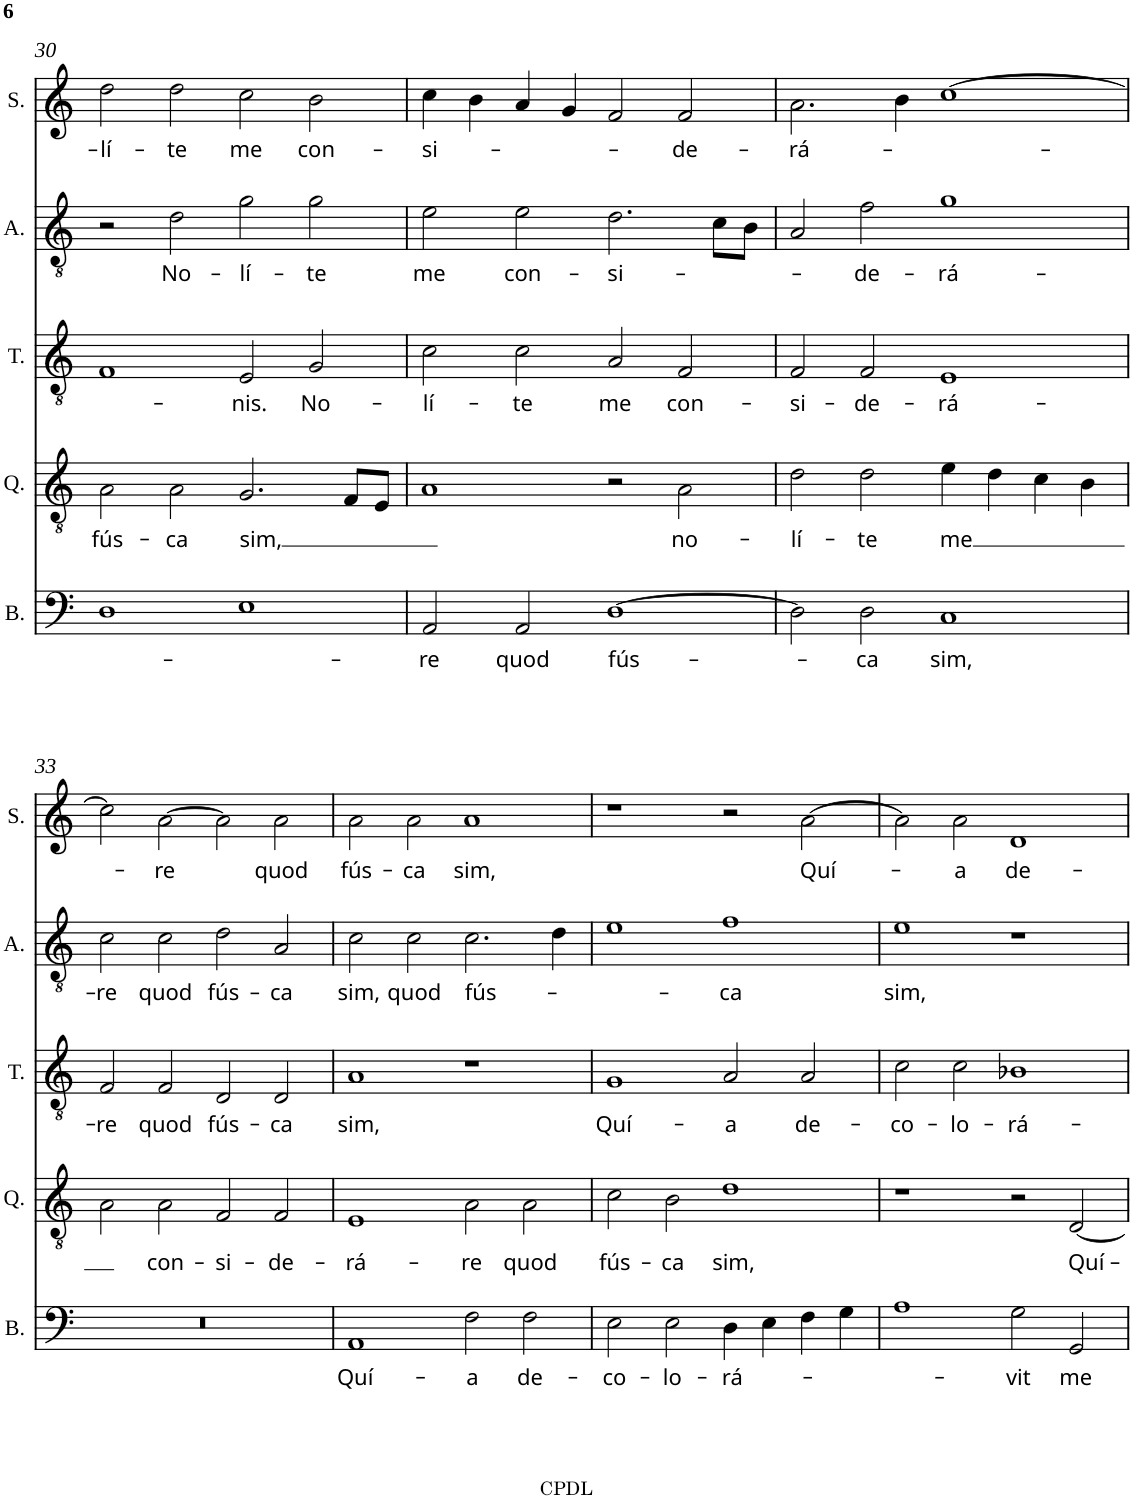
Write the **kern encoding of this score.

**kern	**text	**kern	**text	**kern	**text	**kern	**text	**kern	**text
*part5	*part5	*part4	*part4	*part3	*part3	*part2	*part2	*part1	*part1
*staff5	*staff5	*staff4	*staff4	*staff3	*staff3	*staff2	*staff2	*staff1	*staff1
*I"Bassus	*	*I"Quintus	*	*I"Tenor	*	*I"Altus	*	*I"Superius	*
*I'B.	*	*I'Q.	*	*I'T.	*	*I'A.	*	*I'S.	*
!!LO:PB:g=z
*clefF4	*	*clefGv2	*	*clefGv2	*	*clefGv2	*	*clefG2	*
*	*	*Trd8c14	*	*	*	*Trd1c2	*	*	*
*k[]	*	*k[]	*	*k[]	*	*k[]	*	*k[]	*
*M4/2	*	*M4/2	*	*M4/2	*	*M4/2	*	*M4/2	*
=30	=30	=30	=30	=30	=30	=30	=30	=30	=30
!	!	!	!LO:LY:b	!	!	!	!	!	!LO:LY:b
1D	.	2A\	fús-	1F	.	2r	.	2dd\	-lí-
!	!	!	!LO:LY:b	!	!	!	!LO:LY:b	!	!LO:LY:b
.	.	2A\	-ca	.	.	2d\	No-	2dd\	-te
!	!	!	!LO:LY:b	!	!LO:LY:b	!	!LO:LY:b	!	!LO:LY:b
1E	.	2.G/	sim,	2E/	-nis.	2g\	-lí-	2cc\	me
!	!	!	!	!	!LO:LY:b	!	!LO:LY:b	!	!LO:LY:b
.	.	.	.	2G/	No-	2g\	-te	2b\	con-
.	.	8F/L	.	.	.	.	.	.	.
.	.	8E/J	.	.	.	.	.	.	.
=31	=31	=31	=31	=31	=31	=31	=31	=31	=31
!	!LO:LY:b	!	!	!	!LO:LY:b	!	!LO:LY:b	!	!LO:LY:b
2AA/	-re	1A	.	2c\	-lí-	2e\	me	4cc\	-si-
.	.	.	.	.	.	.	.	4b\	.
!	!LO:LY:b	!	!	!	!LO:LY:b	!	!LO:LY:b	!	!
2AA/	quod	.	.	2c\	-te	2e\	con-	4a/	.
.	.	.	.	.	.	.	.	4g/	.
!	!LO:LY:b	!	!	!	!LO:LY:b	!	!LO:LY:b	!	!
[1D	fús-	2r	.	2A/	me	2.d\	-si-	2f/	.
!	!	!	!LO:LY:b	!	!LO:LY:b	!	!	!	!LO:LY:b
.	.	2A\	no-	2F/	con-	.	.	2f/	-de-
.	.	.	.	.	.	8c\L	.	.	.
.	.	.	.	.	.	8B\J	.	.	.
=32	=32	=32	=32	=32	=32	=32	=32	=32	=32
!	!	!	!LO:LY:b	!	!LO:LY:b	!	!	!	!LO:LY:b
2D\]	.	2d\	-lí-	2F/	-si-	2A/	.	2.a\	-rá-
!	!LO:LY:b	!	!LO:LY:b	!	!LO:LY:b	!	!LO:LY:b	!	!
2D\	-ca	2d\	-te	2F/	-de-	2f\	-de-	.	.
.	.	.	.	.	.	.	.	4b\	.
!	!LO:LY:b	!	!LO:LY:b	!	!LO:LY:b	!	!LO:LY:b	!	!
1C	sim,	4e\	me	1E	-rá-	1g	-rá-	[1cc	.
.	.	4d\	.	.	.	.	.	.	.
.	.	4c\	.	.	.	.	.	.	.
.	.	4B\	.	.	.	.	.	.	.
!!LO:LB:g=z
=33	=33	=33	=33	=33	=33	=33	=33	=33	=33
!	!	!	!	!	!LO:LY:b	!	!LO:LY:b	!	!
0r	.	2A\	.	2F/	-re	2c\	-re	2cc\]	.
!	!	!	!LO:LY:b	!	!LO:LY:b	!	!LO:LY:b	!	!LO:LY:b
.	.	2A\	con-	2F/	quod	2c\	quod	[2a\	-re
!	!	!	!LO:LY:b	!	!LO:LY:b	!	!LO:LY:b	!	!
.	.	2F/	-si-	2D/	fús-	2d\	fús-	2a\]	.
!	!	!	!LO:LY:b	!	!LO:LY:b	!	!LO:LY:b	!	!LO:LY:b
.	.	2F/	-de-	2D/	-ca	2A/	-ca	2a\	quod
=34	=34	=34	=34	=34	=34	=34	=34	=34	=34
!	!LO:LY:b	!	!LO:LY:b	!	!LO:LY:b	!	!LO:LY:b	!	!LO:LY:b
1AA	Quí-	1E	-rá-	1A	sim,	2c\	sim,	2a\	fús-
!	!	!	!	!	!	!	!LO:LY:b	!	!LO:LY:b
.	.	.	.	.	.	2c\	quod	2a\	-ca
!	!LO:LY:b	!	!LO:LY:b	!	!	!	!LO:LY:b	!	!LO:LY:b
2F\	-a	2A\	-re	1r	.	2.c\	fús-	1a	sim,
!	!LO:LY:b	!	!LO:LY:b	!	!	!	!	!	!
2F\	de-	2A\	quod	.	.	.	.	.	.
.	.	.	.	.	.	4d\	.	.	.
=35	=35	=35	=35	=35	=35	=35	=35	=35	=35
!	!LO:LY:b	!	!LO:LY:b	!	!LO:LY:b	!	!	!	!
2E\	-co-	2c\	fús-	1G	Quí-	1e	.	1r	.
!	!LO:LY:b	!	!LO:LY:b	!	!	!	!	!	!
2E\	-lo-	2B\	-ca	.	.	.	.	.	.
!	!LO:LY:b	!	!LO:LY:b	!	!LO:LY:b	!	!LO:LY:b	!	!
4D\	-rá-	1d	sim,	2A/	-a	1f	-ca	2r	.
4E\	.	.	.	.	.	.	.	.	.
!	!	!	!	!	!LO:LY:b	!	!	!	!LO:LY:b
4F\	.	.	.	2A/	de-	.	.	[2a\	Quí-
4G\	.	.	.	.	.	.	.	.	.
=36	=36	=36	=36	=36	=36	=36	=36	=36	=36
!	!	!	!	!	!LO:LY:b	!	!LO:LY:b	!	!
1A	.	1r	.	2c\	-co-	1e	sim,	2a\]	.
!	!	!	!	!	!LO:LY:b	!	!	!	!LO:LY:b
.	.	.	.	2c\	-lo-	.	.	2a\	-a
!	!LO:LY:b	!	!	!	!LO:LY:b	!	!	!	!LO:LY:b
2G\	-vit	2r	.	1B-X	-rá-	1r	.	1d	de-
!	!LO:LY:b	!	!LO:LY:b	!	!	!	!	!	!
2GG/	me	[2D/	Quí-	.	.	.	.	.	.
=	=	=	=	=	=	=	=	=	=
*-	*-	*-	*-	*-	*-	*-	*-	*-	*-
